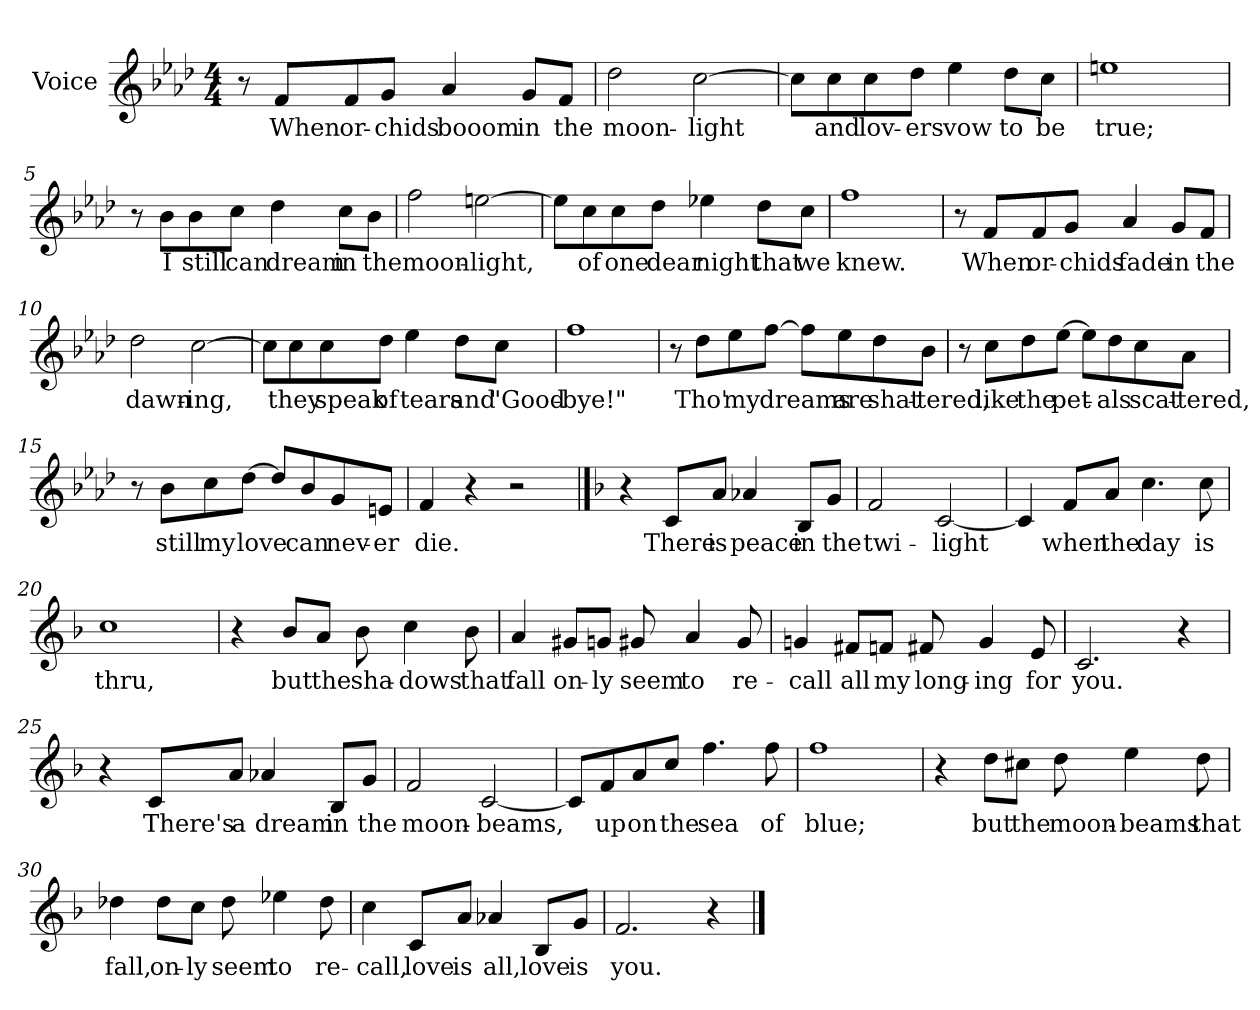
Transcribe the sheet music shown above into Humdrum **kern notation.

**kern	**text
*part1	*part1
*staff1	*staff1
*I"Voice	*
*I'Vo.	*
*clefG2	*
*k[b-e-a-d-]	*
*A-:	*
*M4/4	*
=1	=1
8r	.
8f/L	When
8f/	or-
8g/J	chids
4a-/	booom
8g/L	in
8f/J	-the
=2	=2
2dd-\	moon-
[2cc\	light
=3	=3
8cc\L]	.
8cc\	and
8cc\	lov-
8dd-\J	ers
4ee-\	vow
8dd-\L	to
8cc\J	be
=4	=4
1een	true;
!!LO:LB:g=z
=5	=5
8r	.
8b-\L	I
8b-\	still
8cc\J	can
4dd-\	dream
8cc\L	in
8b-\J	-the
=6	=6
2ff\	moon-
[2een\	light,
=7	=7
8ee\L]	.
8cc\	of
8cc\	one
8dd-\J	dear
4ee-X\	night
8dd-\L	that
8cc\J	we
=8	=8
1ff	knew.
!!LO:LB:g=z
=9	=9
8r	.
8f/L	When
8f/	or-
8g/J	chids
4a-/	fade
8g/L	in
8f/J	the
=10	=10
2dd-\	dawn-
[2cc\	ing,
=11	=11
8cc\L]	.
8cc\	they
8cc\	speak
8dd-\J	of
4ee-\	tears
8dd-\L	and
8cc\J	"Good-
=12	=12
1ff	bye!"
!!LO:LB:g=z
=13	=13
8r	.
8dd-\L	Tho'
8ee-\	my
[8ff\J	dreams
8ff\L]	.
8ee-\	are
8dd-\	shat-
8b-\J	tered,
=14	=14
8r	.
8cc\L	like
8dd-\	the
[8ee-\J	pet-
8ee-\L]	.
8dd-\	als
8cc\	scat-
8a-\J	tered,
=15	=15
8r	.
8b-\L	still
8cc\	my
[8dd-\J	love
8dd-/L]	.
8b-/	can
8g/	nev-
8en/J	er
!!LO:LB:g=z
=16	=16
4f/	die.
4r	.
2r	.
==17	==17
*k[b-]	*
*F:	*
4r	.
8c/L	There
8a/J	is
4a-X/	peace
8B-/L	in
8g/J	the
=18	=18
2f/	twi-
[2c/	light
=19	=19
4c/]	.
8f/L	when
8a/J	the
4.cc\	day
8cc\	is
=20	=20
1cc	thru,
!!LO:LB:g=z
=21	=21
4r	.
8b-/L	but
8a/J	the
8b-\	sha-
4cc\	dows
8b-\	that
=22	=22
4a/	fall
8g#X/L	on-
8gn/J	ly
8g#X/	seem
4a/	to
8g#/	re-
=23	=23
4gn/	call
8f#X/L	all
8fn/J	my
8f#X/	long-
4g/	ing
8e/	for
=24	=24
2.c/	you.
4r	.
!!LO:LB:g=z
=25	=25
4r	.
8c/L	There's
8a/J	a
4a-X/	dream
8B-/L	in
8g/J	the
=26	=26
2f/	moon-
[2c/	beams,
=27	=27
8c/L]	.
8f/	up
8a/	on
8cc/J	the
4.ff\	sea
8ff\	of
=28	=28
1ff	blue;
!!LO:LB:g=z
=29	=29
4r	.
8dd\L	but
8cc#X\J	the
8dd\	moon-
4ee\	beams
8dd\	that
=30	=30
4dd-X\	fall,
8dd-\L	on-
8cc\J	ly
8dd-\	seem
4ee-X\	to
8dd-\	re-
=31	=31
4cc\	call,
8c/L	love
8a/J	is
4a-X/	all,
8B-/L	love
8g/J	is
=32	=32
2.f/	you.
4r	.
==	==
*-	*-
